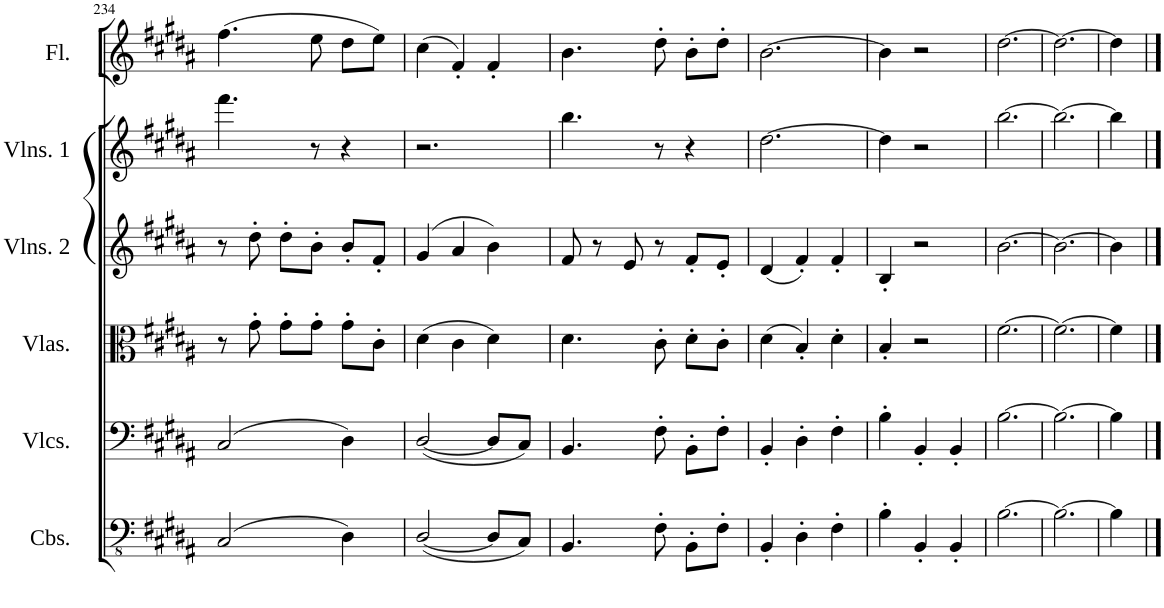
**kern	**kern	**kern	**kern	**kern	**kern
*part6	*part5	*part4	*part3	*part2	*part1
*staff6	*staff5	*staff4	*staff3	*staff2	*staff1
*I"Contrabasses	*I"Violoncellos	*I"Violas	*I"Violins 2	*I"Violins 1	*I"Flute
*I'Cbs.	*I'Vlcs.	*I'Vlas.	*I'Vlns. 2	*I'Vlns. 1	*I'Fl.
!!LO:PB:g=z
*clefFv4	*clefF4	*clefC3	*clefG2	*clefG2	*clefG2
*k[f#c#g#d#a#]	*k[f#c#g#d#a#]	*k[f#c#g#d#a#]	*k[f#c#g#d#a#]	*k[f#c#g#d#a#]	*k[f#c#g#d#a#]
*M3/4	*M3/4	*M3/4	*M3/4	*M3/4	*M3/4
=234	=234	=234	=234	=234	=234
(2CC#/	(2C#/	8r	8r	4.fff#\	(4.ff#\
.	.	8g#'\	8dd#'\	.	.
.	.	8g#'\L	8dd#'\L	.	.
.	.	8g#'\J	8b'\J	8r	8ee\
4DD#\)	4D#\)	8g#'\L	8b'/L	4r	8dd#\L
.	.	8c#'\J	8f#'/J	.	8ee\J)
=235	=235	=235	=235	=235	=235
([2DD#/	([2D#/	(4d#\	(4g#/	2.r	(4cc#\
.	.	4c#\	4a#/	.	4f#'/)
8DD#/L]	8D#/L]	4d#\)	4b\)	.	4f#'/
8CC#/J)	8C#/J)	.	.	.	.
=236	=236	=236	=236	=236	=236
4.BBB/	4.BB/	4.d#\	8f#/	4.bb\	4.b\
.	.	.	8r	.	.
.	.	.	8e/	.	.
8FF#'\	8F#'\	8c#'\	8r	8r	8dd#'\
8BBB'\L	8BB'\L	8d#'\L	8f#'/L	4r	8b'\L
8FF#'\J	8F#'\J	8c#'\J	8e'/J	.	8dd#'\J
=237	=237	=237	=237	=237	=237
4BBB'/	4BB'/	(4d#\	(4d#/	[2.dd#\	[2.b\
4DD#'\	4D#'\	4B'/)	4f#'/)	.	.
4FF#'\	4F#'\	4d#'\	4f#'/	.	.
=238	=238	=238	=238	=238	=238
4BB'\	4B'\	4B'/	4B'/	4dd#\]	4b\]
4BBB'/	4BB'/	2r	2r	2r	2r
4BBB'/	4BB'/	.	.	.	.
=239	=239	=239	=239	=239	=239
[2.BB\	[2.B\	[2.f#\	[2.b\	[2.bb\	[2.dd#\
=240	=240	=240	=240	=240	=240
2.BB\_	2.B\_	2.f#\_	2.b\_	2.bb\_	2.dd#\_
=241	=241	=241	=241	=241	=241
4BB\]	4B\]	4f#\]	4b\]	4bb\]	4dd#\]
==	==	==	==	==	==
*-	*-	*-	*-	*-	*-
